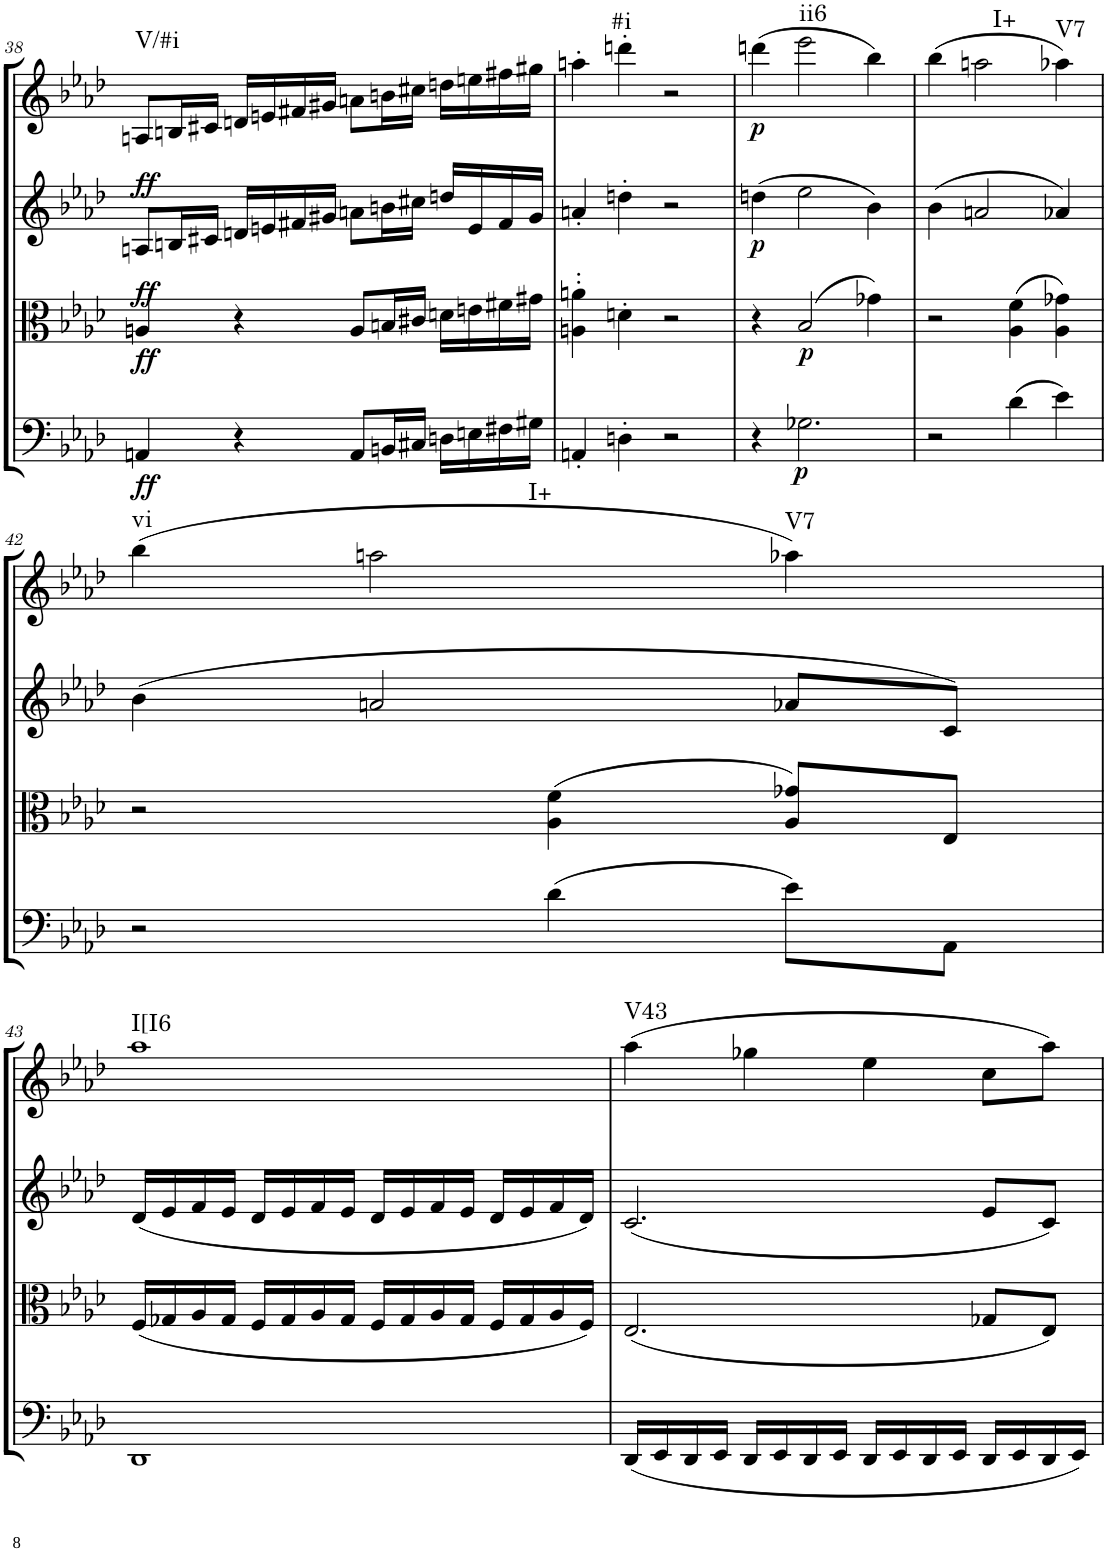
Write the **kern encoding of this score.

**kern	**dynam	**kern	**dynam	**kern	**dynam	**kern	**dynam	**harte
*part4	*part4	*part3	*part3	*part2	*part2	*part1	*part1	*part1
*staff4	*staff4	*staff3	*staff3	*staff2	*staff2	*staff1	*staff1	*
*I"Cello	*	*I"Viola	*	*I"2nd Violin	*	*I"1st Violin	*	*
*	*	*I'Vla	*	*I'Vln	*	*I'Vln	*	*
!!LO:PB:g=z
*clefF4	*	*clefC3	*	*clefG2	*	*clefG2	*	*
*k[b-e-a-d-]	*	*k[b-e-a-d-]	*	*k[b-e-a-d-]	*	*k[b-e-a-d-]	*	*
*M4/4	*	*M4/4	*	*M4/4	*	*M4/4	*	*
*met(c)	*	*met(c)	*	*met(c)	*	*met(c)	*	*
=38	=38	=38	=38	=38	=38	=38	=38	=38
!	!LO:DY:b	!	!LO:DY:b	!	!	!	!	!
!	!	!	!LO:DY:n=1:a	!	!LO:DY:a	!	!	!LO:H:kt=V/#i
4AAn/	ff	4An/	ff ff	8An/L	ff	8An/L	.	N
.	.	.	.	16Bn/L	.	16Bn/L	.	.
.	.	.	.	16c#X/JJ	.	16c#X/JJ	.	.
4r	.	4r	.	16dn/LL	.	16dn/LL	.	.
.	.	.	.	16en/	.	16en/	.	.
.	.	.	.	16f#X/	.	16f#X/	.	.
.	.	.	.	16g#X/JJ	.	16g#X/JJ	.	.
8AA/L	.	8A/L	.	8an\L	.	8an\L	.	.
16BBn/L	.	16Bn/L	.	16bn\L	.	16bn\L	.	.
16C#X/JJ	.	16c#X/JJ	.	16cc#X\JJ	.	16cc#X\JJ	.	.
16Dn\LL	.	16dn\LL	.	16ddn/LL	.	16ddn\LL	.	.
16En\	.	16en\	.	16e/	.	16een\	.	.
16F#X\	.	16f#X\	.	16f#/	.	16ff#X\	.	.
16G#X\JJ	.	16g#X\JJ	.	16g#/JJ	.	16gg#X\JJ	.	.
=39	=39	=39	=39	=39	=39	=39	=39	=39
4AAn'/	.	4An\' 4an\'	.	4an'/	.	4aan'\	.	.
!	!	!	!	!	!	!	!	!LO:H:kt=#i
4Dn'\	.	4dn'\	.	4ddn'\	.	4dddn'\	.	N
2r	.	2r	.	2r	.	2r	.	.
=40	=40	=40	=40	=40	=40	=40	=40	=40
!	!	!	!	!	!LO:DY:b	!	!LO:DY:b	!
4r	.	4r	.	(4ddn\	p	(4dddn\	p	.
!	!LO:DY:b	!	!LO:DY:b	!	!	!	!	!LO:H:kt=ii6
2.G-X\	p	(2B-/	p	2ee-\	.	2eee-\	.	N
.	.	4g-X\)	.	4b-\)	.	4bb-\)	.	.
=41	=41	=41	=41	=41	=41	=41	=41	=41
2r	.	2r	.	(4b-\	.	(4bb-\	.	.
!	!	!	!	!	!	!	!	!LO:H:kt=I+
.	.	.	.	2an/	.	2aan\	.	N
(4d-\	.	(4A-\ 4f\	.	.	.	.	.	.
!	!	!	!	!	!	!	!	!LO:H:kt=V7
4e-\)	.	4A-\ 4g-X\)	.	4a-X/)	.	4aa-X\)	.	N
!!LO:LB:g=z
=42	=42	=42	=42	=42	=42	=42	=42	=42
!	!	!	!	!	!	!	!	!LO:H:kt=vi
2r	.	2r	.	(4b-\	.	(4bb-\	.	N
!	!	!	!	!	!	!	!	!LO:H:kt=I+
.	.	.	.	2an/	.	2aan\	.	N
(4d-\	.	(4A-\ 4f\	.	.	.	.	.	.
!	!	!	!	!	!	!	!	!LO:H:kt=V7
8e-\L)	.	8A-/ 8g-X/L)	.	8a-X/L	.	4aa-X\)	.	N
8AA-\J	.	8E-/J	.	8c/J)	.	.	.	.
!!LO:LB:g=z
=43	=43	=43	=43	=43	=43	=43	=43	=43
!	!	!	!	!	!	!	!	!LO:H:kt=I[I6
1DD-	.	(16F/LL	.	(16d-/LL	.	1aa-	.	N
.	.	16G-X/	.	16e-/	.	.	.	.
.	.	16A-/	.	16f/	.	.	.	.
.	.	16G-/JJ	.	16e-/JJ	.	.	.	.
.	.	16F/LL	.	16d-/LL	.	.	.	.
.	.	16G-/	.	16e-/	.	.	.	.
.	.	16A-/	.	16f/	.	.	.	.
.	.	16G-/JJ	.	16e-/JJ	.	.	.	.
.	.	16F/LL	.	16d-/LL	.	.	.	.
.	.	16G-/	.	16e-/	.	.	.	.
.	.	16A-/	.	16f/	.	.	.	.
.	.	16G-/JJ	.	16e-/JJ	.	.	.	.
.	.	16F/LL	.	16d-/LL	.	.	.	.
.	.	16G-/	.	16e-/	.	.	.	.
.	.	16A-/	.	16f/	.	.	.	.
.	.	16F/JJ)	.	16d-/JJ)	.	.	.	.
=44	=44	=44	=44	=44	=44	=44	=44	=44
!	!	!	!	!	!	!	!	!LO:H:kt=V43
(16DD-/LL	.	(2.E-/	.	(2.c/	.	(4aa-\	.	N
16EE-/	.	.	.	.	.	.	.	.
16DD-/	.	.	.	.	.	.	.	.
16EE-/JJ	.	.	.	.	.	.	.	.
16DD-/LL	.	.	.	.	.	4gg-X\	.	.
16EE-/	.	.	.	.	.	.	.	.
16DD-/	.	.	.	.	.	.	.	.
16EE-/JJ	.	.	.	.	.	.	.	.
16DD-/LL	.	.	.	.	.	4ee-\	.	.
16EE-/	.	.	.	.	.	.	.	.
16DD-/	.	.	.	.	.	.	.	.
16EE-/JJ	.	.	.	.	.	.	.	.
16DD-/LL	.	8G-X/L	.	8e-/L	.	8cc\L	.	.
16EE-/	.	.	.	.	.	.	.	.
16DD-/	.	8E-/J)	.	8c/J)	.	8aa-\J)	.	.
16EE-/JJ)	.	.	.	.	.	.	.	.
=	=	=	=	=	=	=	=	=
*-	*-	*-	*-	*-	*-	*-	*-	*-
